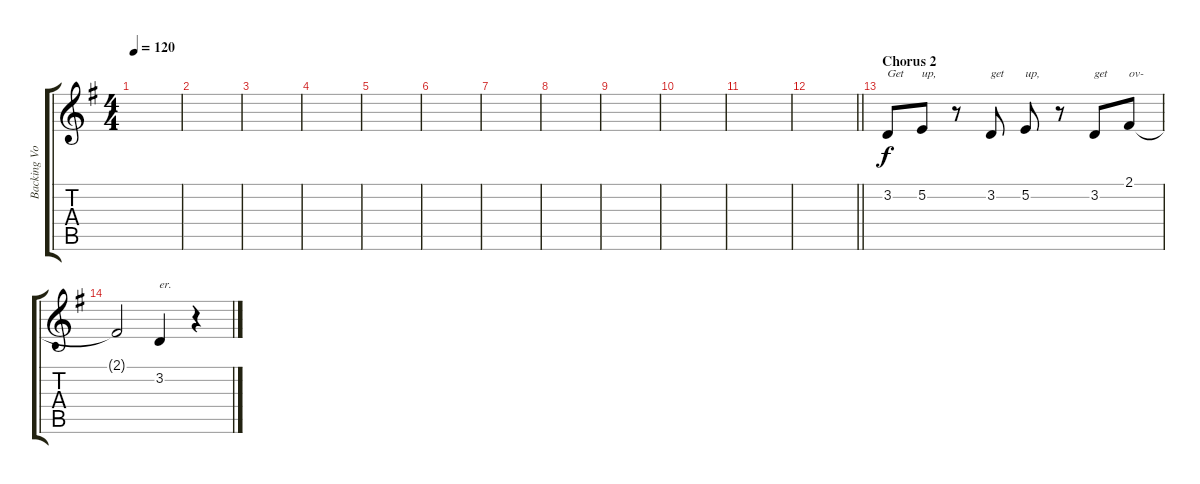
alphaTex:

\track ("Backing Vocals - James Johnston" "Backing Vo") {instrument altosax}
\staff {score tabs}
\tuning (E4 B3 G3 D3 A2 E2) {hide}
\ts (4 4)
\tempo 120
\clef g2
\ks eminor
|
|
|
|
|
|
|
|
|
|
|
\barLineRight lightlight
|
\section ("" "Chorus 2")
3.2.8{txt "Get"} 5.2.8{txt "up,"} r.8 3.2.8{txt "get"} 5.2.8{txt "up,"} r.8 3.2.8{txt "get"} 2.1.8{txt "ov-"} |
2.1{t}.2 3.2.4{txt "er."} r.4
